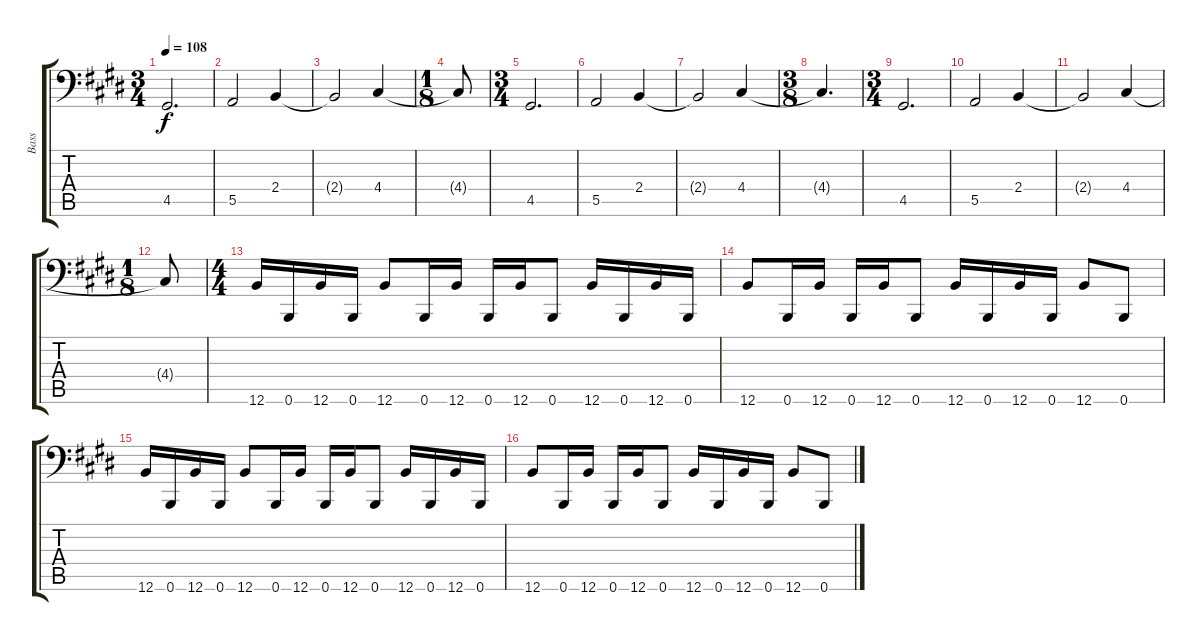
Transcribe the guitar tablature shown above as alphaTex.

\track ("Bass" "Bass") {instrument electricbassfinger}
\staff {score tabs}
\tuning (C3 G2 D2 A1 E1 B0) {hide}
\ts (3 4)
\tempo 108
\clef f4
\ks e
4.5.2{d dy f} |
5.5.2 2.4.4 |
2.4{t}.2 4.4.4 |
\ts (1 8)
4.4{t}.8 |
\ts (3 4)
4.5.2{d} |
5.5.2 2.4.4 |
2.4{t}.2 4.4.4 |
\ts (3 8)
4.4{t}.4{d} |
\ts (3 4)
4.5.2{d} |
5.5.2 2.4.4 |
2.4{t}.2 4.4.4 |
\ts (1 8)
4.4{t}.8 |
\ts (4 4)
12.6.16 0.6.16 12.6.16 0.6.16 12.6.8 0.6.16 12.6.16 0.6.16 12.6.16 0.6.8 12.6.16 0.6.16 12.6.16 0.6.16 |
12.6.8 0.6.16 12.6.16 0.6.16 12.6.16 0.6.8 12.6.16 0.6.16 12.6.16 0.6.16 12.6.8 0.6.8 |
12.6.16 0.6.16 12.6.16 0.6.16 12.6.8 0.6.16 12.6.16 0.6.16 12.6.16 0.6.8 12.6.16 0.6.16 12.6.16 0.6.16 |
12.6.8 0.6.16 12.6.16 0.6.16 12.6.16 0.6.8 12.6.16 0.6.16 12.6.16 0.6.16 12.6.8 0.6.8
